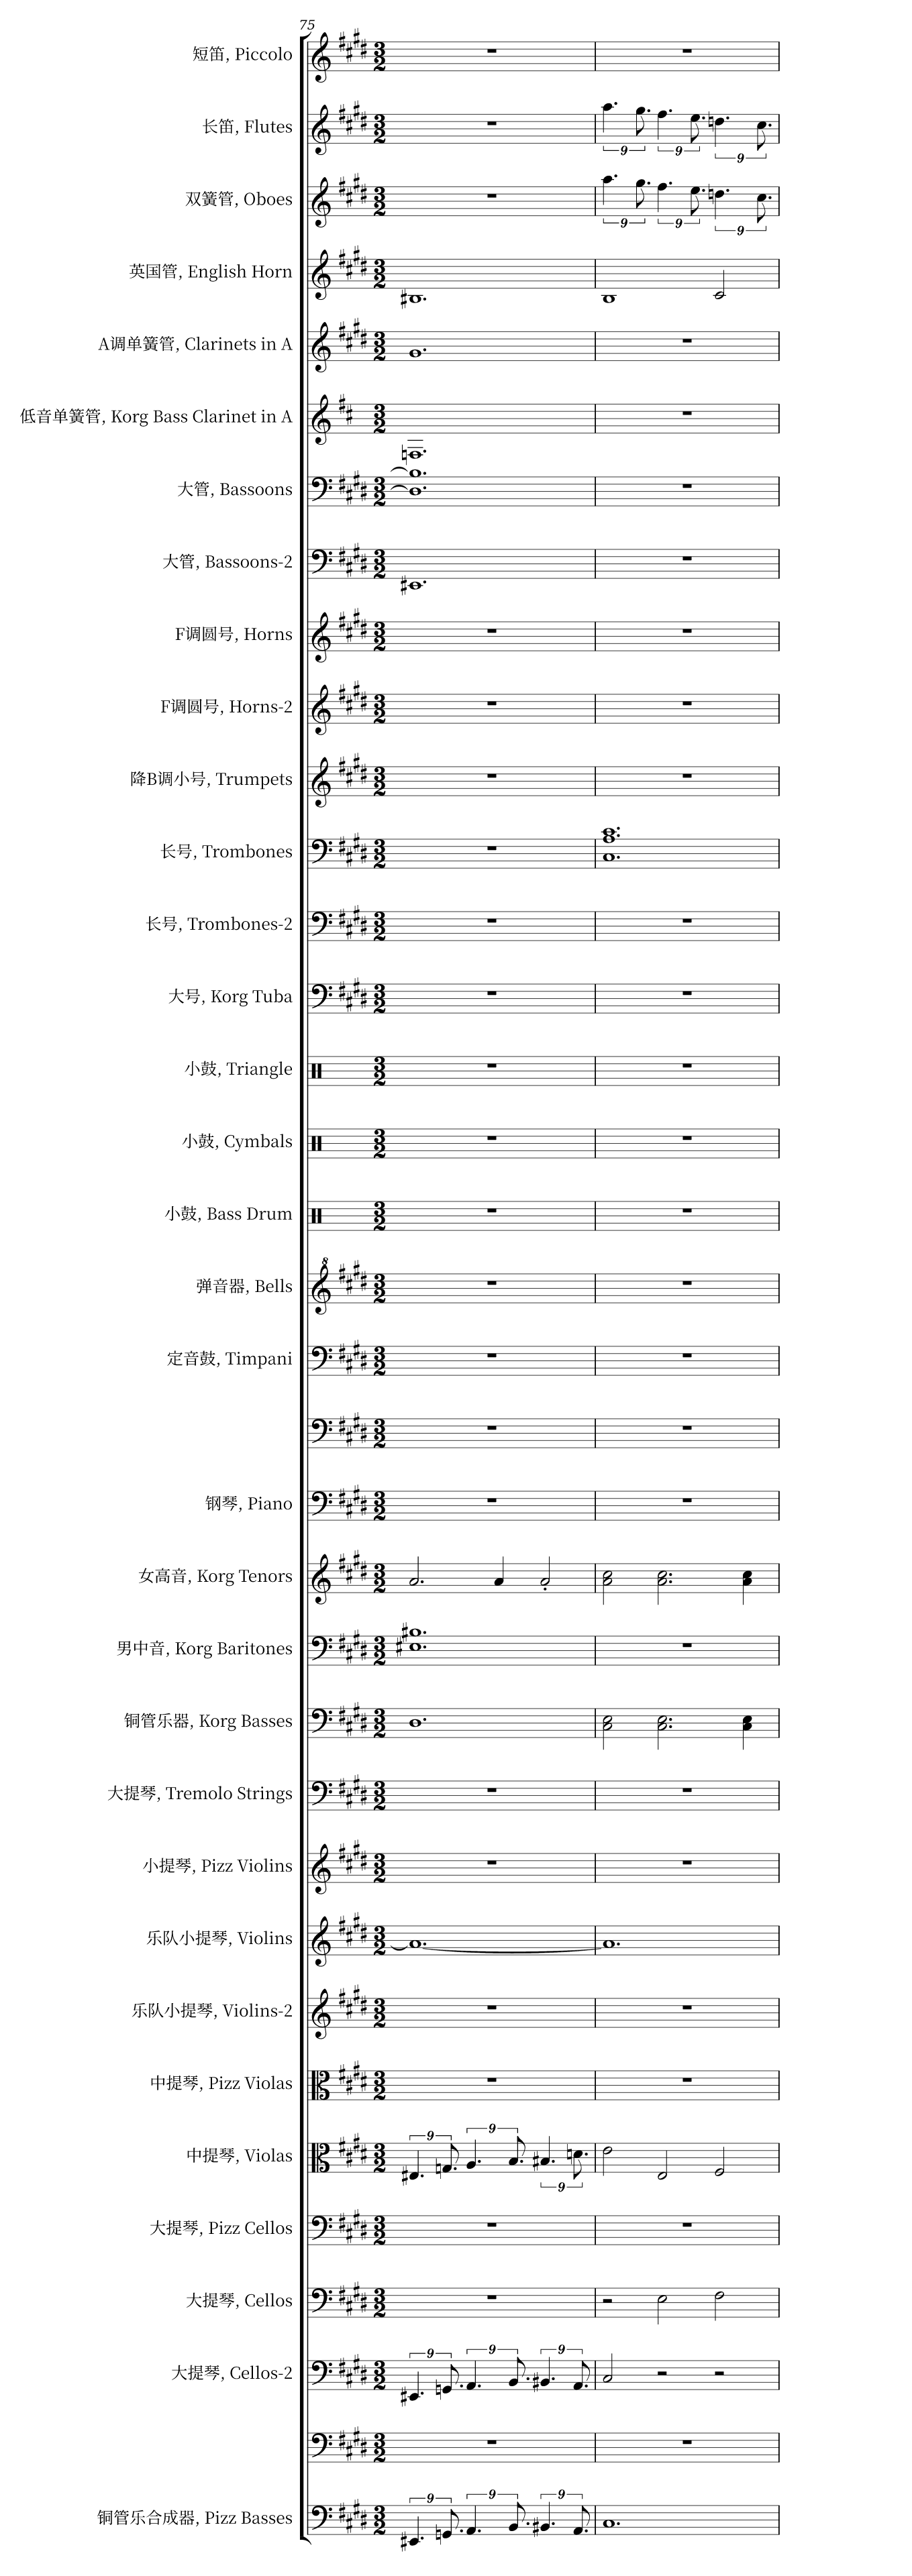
**kern	**kern	**kern	**kern	**kern	**kern	**kern	**kern	**kern	**kern	**kern	**kern	**kern	**kern	**kern	**kern	**kern	**kern	**kern	**kern	**kern	**kern	**kern	**kern	**kern	**kern	**kern	**kern	**kern	**kern	**kern	**kern	**kern	**kern	**kern
*part33	*part33	*part32	*part31	*part30	*part29	*part28	*part27	*part26	*part25	*part24	*part23	*part22	*part21	*part20	*part20	*part19	*part18	*part17	*part16	*part15	*part14	*part13	*part12	*part11	*part10	*part9	*part8	*part7	*part6	*part5	*part4	*part3	*part2	*part1
*staff35	*staff34	*staff33	*staff32	*staff31	*staff30	*staff29	*staff28	*staff27	*staff26	*staff25	*staff24	*staff23	*staff22	*staff21	*staff20	*staff19	*staff18	*staff17	*staff16	*staff15	*staff14	*staff13	*staff12	*staff11	*staff10	*staff9	*staff8	*staff7	*staff6	*staff5	*staff4	*staff3	*staff2	*staff1
*I"铜管乐合成器, Pizz Basses	*	*I"大提琴, Cellos-2	*I"大提琴, Cellos	*I"大提琴, Pizz Cellos	*I"中提琴, Violas	*I"中提琴, Pizz Violas	*I"乐队小提琴, Violins-2	*I"乐队小提琴, Violins	*I"小提琴, Pizz Violins	*I"大提琴, Tremolo Strings	*I"铜管乐器, Korg Basses	*I"男中音, Korg Baritones	*I"女高音, Korg Tenors	*I"钢琴, Piano	*	*I"定音鼓, Timpani	*I"弹音器, Bells	*I"小鼓, Bass Drum	*I"小鼓, Cymbals	*I"小鼓, Triangle	*I"大号, Korg Tuba	*I"长号, Trombones-2	*I"长号, Trombones	*I"降B调小号, Trumpets	*I"F调圆号, Horns-2	*I"F调圆号, Horns	*I"大管, Bassoons-2	*I"大管, Bassoons	*I"低音单簧管, Korg Bass Clarinet in A	*I"A调单簧管, Clarinets in A	*I"英国管, English Horn	*I"双簧管, Oboes	*I"长笛, Flutes	*I"短笛, Piccolo
*	*	*	*	*	*I'Vla.	*I'Vla.	*I'Vlns.	*I'Vlns.	*I'Vln.	*	*	*I'Bar.	*	*I'Pno.	*	*I'Timp.	*	*	*	*	*I'Tba.	*I'Tbn.	*I'Tbn.	*I'B♭ Tpt.	*I'F Hn.	*I'F Hn.	*I'Bsn.	*I'Bsn.	*I'B. Cl.	*I'A Cl.	*I'E. Hn.	*I'Ob.	*I'Fl.	*I'Picc.
*clefF4	*clefF4	*clefF4	*clefF4	*clefF4	*clefC3	*clefC3	*clefG2	*clefG2	*clefG2	*clefF4	*clefF4	*clefF4	*clefG2	*clefF4	*clefF4	*clefF4	*clefG^2	*clefX	*clefX	*clefX	*clefF4	*clefF4	*clefF4	*clefG2	*clefG2	*clefG2	*clefF4	*clefF4	*clefG2	*clefG2	*clefG2	*clefG2	*clefG2	*clefG2
*	*	*	*	*	*	*	*	*	*	*	*	*	*	*	*	*	*	*	*	*	*	*	*	*ITrd1c2	*ITrd4c7	*ITrd4c7	*	*	*ITrd8c14	*ITrd2c3	*ITrd4c7	*	*	*ITrd-7c-12
*k[f#c#g#d#]	*k[f#c#g#d#]	*k[f#c#g#d#]	*k[f#c#g#d#]	*k[f#c#g#d#]	*k[f#c#g#d#]	*k[f#c#g#d#]	*k[f#c#g#d#]	*k[f#c#g#d#]	*k[f#c#g#d#]	*k[f#c#g#d#]	*k[f#c#g#d#]	*k[f#c#g#d#]	*k[f#c#g#d#]	*k[f#c#g#d#]	*k[f#c#g#d#]	*k[f#c#g#d#]	*k[f#c#g#d#]	*k[]	*k[]	*k[]	*k[f#c#g#d#]	*k[f#c#g#d#]	*k[f#c#g#d#]	*k[f#c#]	*k[f#c#g#]	*k[f#c#g#]	*k[f#c#g#d#]	*k[f#c#g#d#]	*k[f#c#]	*k[f#c#g#d#a#e#b#]	*k[f#c#g#]	*k[f#c#g#d#]	*k[f#c#g#d#]	*k[f#c#g#d#]
*M3/2	*M3/2	*M3/2	*M3/2	*M3/2	*M3/2	*M3/2	*M3/2	*M3/2	*M3/2	*M3/2	*M3/2	*M3/2	*M3/2	*M3/2	*M3/2	*M3/2	*M3/2	*M3/2	*M3/2	*M3/2	*M3/2	*M3/2	*M3/2	*M3/2	*M3/2	*M3/2	*M3/2	*M3/2	*M3/2	*M3/2	*M3/2	*M3/2	*M3/2	*M3/2
*MM104	*MM104	*MM104	*MM104	*MM104	*MM104	*MM104	*MM104	*MM104	*MM104	*MM104	*MM104	*MM104	*MM104	*MM104	*MM104	*MM104	*MM104	*MM104	*MM104	*MM104	*MM104	*MM104	*MM104	*MM104	*MM104	*MM104	*MM104	*MM104	*MM104	*MM104	*MM104	*MM104	*MM104	*MM104
=75	=75	=75	=75	=75	=75	=75	=75	=75	=75	=75	=75	=75	=75	=75	=75	=75	=75	=75	=75	=75	=75	=75	=75	=75	=75	=75	=75	=75	=75	=75	=75	=75	=75	=75
9%2.EE#X/	1.r	9%2.EE#X/	1.r	1.r	9%2.E#X/	1.r	1.r	1.a_	1.r	1.r	1.D#	1.E#X 1.B#X	2.a/	1.r	1.r	1.r	1.r	1.r	1.r	1.r	1.r	1.r	1.r	1.r	1.r	1.r	1.EE#X	1.D#] 1.B#]	1.FFn	1.e#	1.E#X	1.r	1.r	1.r
9.GGn/	.	9.GGn/	.	.	9.Gn/	.	.	.	.	.	.	.	.	.	.	.	.	.	.	.	.	.	.	.	.	.	.	.	.	.	.	.	.	.
9%2.AA/	.	9%2.AA/	.	.	9%2.A/	.	.	.	.	.	.	.	.	.	.	.	.	.	.	.	.	.	.	.	.	.	.	.	.	.	.	.	.	.
.	.	.	.	.	.	.	.	.	.	.	.	.	4a/	.	.	.	.	.	.	.	.	.	.	.	.	.	.	.	.	.	.	.	.	.
9.BB/	.	9.BB/	.	.	9.B/	.	.	.	.	.	.	.	.	.	.	.	.	.	.	.	.	.	.	.	.	.	.	.	.	.	.	.	.	.
9%2.BB#X/	.	9%2.BB#X/	.	.	9%2.B#X/	.	.	.	.	.	.	.	2a'/	.	.	.	.	.	.	.	.	.	.	.	.	.	.	.	.	.	.	.	.	.
9.AA/	.	9.AA/	.	.	9.dn\	.	.	.	.	.	.	.	.	.	.	.	.	.	.	.	.	.	.	.	.	.	.	.	.	.	.	.	.	.
!!LO:PB:g=z
=76	=76	=76	=76	=76	=76	=76	=76	=76	=76	=76	=76	=76	=76	=76	=76	=76	=76	=76	=76	=76	=76	=76	=76	=76	=76	=76	=76	=76	=76	=76	=76	=76	=76	=76
1.C#	1.r	2C#/	2r	1.r	2e\	1.r	1.r	1.a]	1.r	1.r	2C#\ 2E\	1.r	2a\ 2cc#\	1.r	1.r	1.r	1.r	1.r	1.r	1.r	1.r	1.r	1.C# 1.A 1.c#	1.r	1.r	1.r	1.r	1.r	1.r	1.r	1E	9%2.aa\	9%2.aa\	1.r
.	.	.	.	.	.	.	.	.	.	.	.	.	.	.	.	.	.	.	.	.	.	.	.	.	.	.	.	.	.	.	.	9.gg#\	9.gg#\	.
.	.	2r	2E\	.	2E/	.	.	.	.	.	2.C#\ 2.E\	.	2.a\ 2.cc#\	.	.	.	.	.	.	.	.	.	.	.	.	.	.	.	.	.	.	9%2.ff#\	9%2.ff#\	.
.	.	.	.	.	.	.	.	.	.	.	.	.	.	.	.	.	.	.	.	.	.	.	.	.	.	.	.	.	.	.	.	9.ee\	9.ee\	.
.	.	2r	2F#\	.	2F#/	.	.	.	.	.	.	.	.	.	.	.	.	.	.	.	.	.	.	.	.	.	.	.	.	.	2F#/	9%2.ddn\	9%2.ddn\	.
.	.	.	.	.	.	.	.	.	.	.	4C#\ 4E\	.	4a\ 4cc#\	.	.	.	.	.	.	.	.	.	.	.	.	.	.	.	.	.	.	.	.	.
.	.	.	.	.	.	.	.	.	.	.	.	.	.	.	.	.	.	.	.	.	.	.	.	.	.	.	.	.	.	.	.	9.cc#\	9.cc#\	.
=	=	=	=	=	=	=	=	=	=	=	=	=	=	=	=	=	=	=	=	=	=	=	=	=	=	=	=	=	=	=	=	=	=	=
*-	*-	*-	*-	*-	*-	*-	*-	*-	*-	*-	*-	*-	*-	*-	*-	*-	*-	*-	*-	*-	*-	*-	*-	*-	*-	*-	*-	*-	*-	*-	*-	*-	*-	*-
